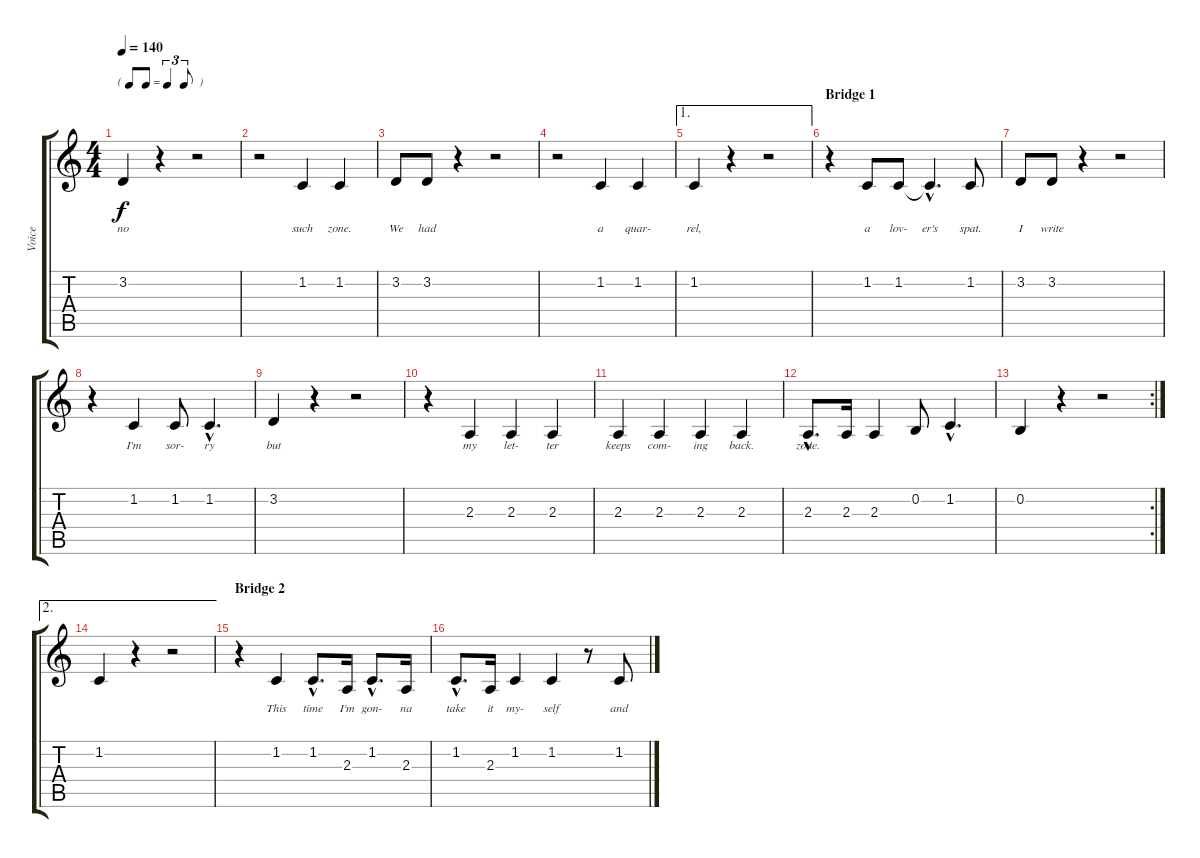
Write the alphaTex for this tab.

\track ("Voice" "Voice") {instrument voiceoohs}
\staff {score tabs}
\tuning (E4 B3 G3 D3 A2 E2) {hide}
\ts (4 4)
\tf triplet8th
\tempo 140
\clef g2
\ks c
3.2.4{lyrics (0 "no") lyrics (1 "") lyrics (2 "") lyrics (3 "") lyrics (4 "") dy f} r.4 r.2 |
r.2 1.2.4{lyrics (0 "such") lyrics (1 "") lyrics (2 "") lyrics (3 "") lyrics (4 "")} 1.2.4{lyrics (0 "zone.") lyrics (1 "") lyrics (2 "") lyrics (3 "") lyrics (4 "")} |
3.2.8{lyrics (0 "We") lyrics (1 "") lyrics (2 "") lyrics (3 "") lyrics (4 "")} 3.2.8{lyrics (0 "had") lyrics (1 "") lyrics (2 "") lyrics (3 "") lyrics (4 "")} r.4 r.2 |
r.2 1.2.4{lyrics (0 "a") lyrics (1 "") lyrics (2 "") lyrics (3 "") lyrics (4 "")} 1.2.4{lyrics (0 "quar-") lyrics (1 "") lyrics (2 "") lyrics (3 "") lyrics (4 "")} |
\ae 1
1.2.4{lyrics (0 "rel,") lyrics (1 "") lyrics (2 "") lyrics (3 "") lyrics (4 "")} r.4 r.2 |
\section ("" "Bridge 1")
r.4 1.2.8{lyrics (0 "a") lyrics (1 "") lyrics (2 "") lyrics (3 "") lyrics (4 "")} 1.2.8{lyrics (0 "lov-") lyrics (1 "") lyrics (2 "") lyrics (3 "") lyrics (4 "")} 1.2{hac t}.4{d lyrics (0 "er's") lyrics (1 "") lyrics (2 "") lyrics (3 "") lyrics (4 "")} 1.2.8{lyrics (0 "spat.") lyrics (1 "") lyrics (2 "") lyrics (3 "") lyrics (4 "")} |
3.2.8{lyrics (0 "I") lyrics (1 "") lyrics (2 "") lyrics (3 "") lyrics (4 "")} 3.2.8{lyrics (0 "write") lyrics (1 "") lyrics (2 "") lyrics (3 "") lyrics (4 "")} r.4 r.2 |
r.4 1.2.4{lyrics (0 "I'm") lyrics (1 "") lyrics (2 "") lyrics (3 "") lyrics (4 "")} 1.2.8{lyrics (0 "sor-") lyrics (1 "") lyrics (2 "") lyrics (3 "") lyrics (4 "")} 1.2{hac}.4{d lyrics (0 "ry") lyrics (1 "") lyrics (2 "") lyrics (3 "") lyrics (4 "")} |
3.2.4{lyrics (0 "but") lyrics (1 "") lyrics (2 "") lyrics (3 "") lyrics (4 "")} r.4 r.2 |
r.4 2.3.4{lyrics (0 "my") lyrics (1 "") lyrics (2 "") lyrics (3 "") lyrics (4 "")} 2.3.4{lyrics (0 "let-") lyrics (1 "") lyrics (2 "") lyrics (3 "") lyrics (4 "")} 2.3.4{lyrics (0 "ter") lyrics (1 "") lyrics (2 "") lyrics (3 "") lyrics (4 "")} |
2.3.4{lyrics (0 "keeps") lyrics (1 "") lyrics (2 "") lyrics (3 "") lyrics (4 "")} 2.3.4{lyrics (0 "com-") lyrics (1 "") lyrics (2 "") lyrics (3 "") lyrics (4 "")} 2.3.4{lyrics (0 "ing") lyrics (1 "") lyrics (2 "") lyrics (3 "") lyrics (4 "")} 2.3.4{lyrics (0 "back.") lyrics (1 "") lyrics (2 "") lyrics (3 "") lyrics (4 "")} |
2.3{hac}.8{d lyrics (0 "zone.") lyrics (1 "") lyrics (2 "") lyrics (3 "") lyrics (4 "")} 2.3.16 2.3.4 0.2.8 1.2{hac}.4{d} |
\rc 2
0.2.4 r.4 r.2 |
\ae 2
1.2.4 r.4 r.2 |
\section ("" "Bridge 2")
r.4 1.2.4{lyrics (0 "") lyrics (1 "") lyrics (2 "This") lyrics (3 "") lyrics (4 "")} 1.2{hac}.8{d lyrics (0 "") lyrics (1 "") lyrics (2 "time") lyrics (3 "") lyrics (4 "")} 2.3.16{lyrics (0 "") lyrics (1 "") lyrics (2 "I'm") lyrics (3 "") lyrics (4 "")} 1.2{hac}.8{d lyrics (0 "") lyrics (1 "") lyrics (2 "gon-") lyrics (3 "") lyrics (4 "")} 2.3.16{lyrics (0 "") lyrics (1 "") lyrics (2 "na") lyrics (3 "") lyrics (4 "")} |
1.2{hac}.8{d lyrics (0 "") lyrics (1 "") lyrics (2 "take") lyrics (3 "") lyrics (4 "")} 2.3.16{lyrics (0 "") lyrics (1 "") lyrics (2 "it") lyrics (3 "") lyrics (4 "")} 1.2.4{lyrics (0 "") lyrics (1 "") lyrics (2 "my-") lyrics (3 "") lyrics (4 "")} 1.2.4{lyrics (0 "") lyrics (1 "") lyrics (2 "self") lyrics (3 "") lyrics (4 "")} r.8 1.2.8{lyrics (0 "") lyrics (1 "") lyrics (2 "and") lyrics (3 "") lyrics (4 "")}
